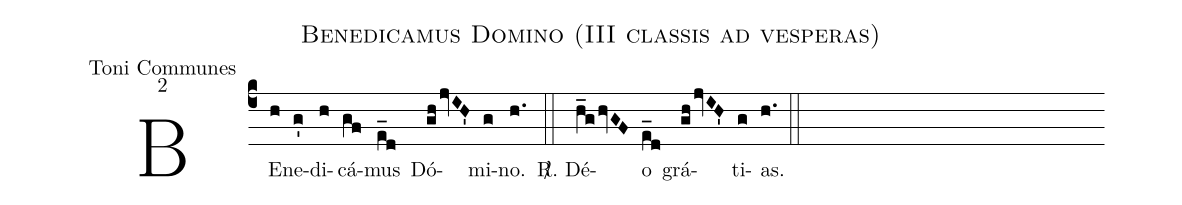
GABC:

name:Benedicamus Domino (III classis ad vesperas);
office-part:Toni Communes;
mode:2;
%%
(c4)BE(h)ne(g')di(h)cá(gf)mus(e_d) Dó(ghjvIH')mi(g)no.(h.) (::) <sp>R/</sp>. Dé(h_ghvGF)o(e_d) grá(ghjvIH')ti(g)as.(h.) (::)
